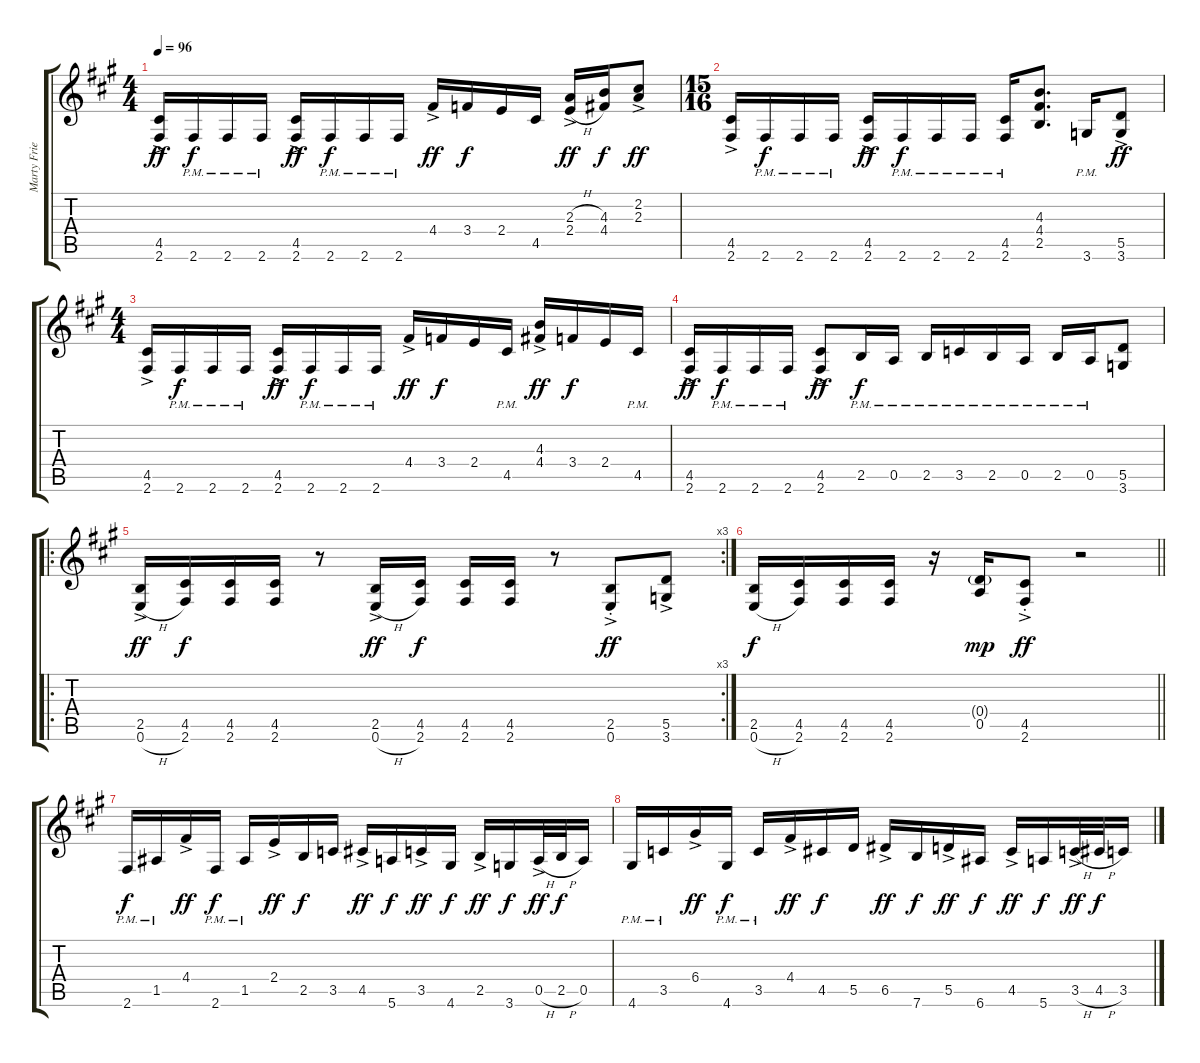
\track ("Marty Friedman" "Marty Frie") {solo instrument distortionguitar}
\staff {score tabs}
\tuning (E4 B3 G3 D3 A2 E2) {hide}
\ts (4 4)
\tempo 96
\clef g2
\ks f#minor
(4.5{ac} 2.6{ac}).16{dy ff} 2.6{pm}.16{dy f} 2.6{pm}.16 2.6{pm}.16 (4.5{ac} 2.6{ac}).16{dy ff} 2.6{pm}.16{dy f} 2.6{pm}.16 2.6{pm}.16 4.4{ac}.16{dy ff} 3.4.16{dy f} 2.4.16 4.5.16 (2.3{h} 2.4{h ac}).16{dy ff} (4.3 4.4).16{dy f} (2.2{ac} 2.3{ac}).8{dy ff} |
\ts (15 16)
(4.5{ac} 2.6{ac}).16 2.6{pm}.16{dy f} 2.6{pm}.16 2.6{pm}.16 (4.5{ac} 2.6{ac}).16{dy ff} 2.6{pm}.16{dy f} 2.6{pm}.16 2.6{pm}.16 (4.5{pm} 2.6{pm}).16 (4.3 4.4 2.5).8{d} 3.6{pm}.16 (5.5{ac} 3.6{ac}).8{dy ff} |
\ts (4 4)
(4.5{ac} 2.6{ac}).16 2.6{pm}.16{dy f} 2.6{pm}.16 2.6{pm}.16 (4.5{ac} 2.6{ac}).16{dy ff} 2.6{pm}.16{dy f} 2.6{pm}.16 2.6{pm}.16 4.4{ac}.16{dy ff} 3.4.16{dy f} 2.4.16 4.5{pm}.16 (4.3 4.4{ac}).16{dy ff} 3.4.16{dy f} 2.4.16 4.5{pm}.16 |
(4.5{ac} 2.6{ac}).16{dy ff} 2.6{pm}.16{dy f} 2.6{pm}.16 2.6{pm}.16 (4.5{ac} 2.6{ac}).8{dy ff} 2.5{pm}.16{dy f} 0.5{pm}.16 2.5{pm}.16 3.5{pm}.16 2.5{pm}.16 0.5{pm}.16 2.5{pm}.16 0.5{pm}.16 (5.5 3.6).8 |
\ro
\rc 3
(2.5 0.6{h ac}).16{dy ff} (4.5 2.6).16{dy f} (4.5 2.6).16 (4.5 2.6).16 r.8 (2.5 0.6{h ac}).16{dy ff} (4.5 2.6).16{dy f} (4.5 2.6).16 (4.5 2.6).16 r.8 (2.5{ac st} 0.6{ac st}).8{dy ff} (5.5{ac} 3.6{ac}).8 |
\barLineRight lightlight
(2.5 0.6{h}).16{dy f} (4.5 2.6).16 (4.5 2.6).16 (4.5 2.6).16 r.16 (0.4{g} 0.5).16{dy mp} (4.5{ac st} 2.6{ac st}).8{dy ff} r.2 |
2.6{pm}.16{dy f} 1.5{pm}.16 4.4{ac}.16{dy ff} 2.6{pm}.16{dy f} 1.5{pm}.16 2.4{ac}.16{dy ff} 2.5.16{dy f} 3.5.16 4.5{ac}.16{dy ff} 5.6.16{dy f} 3.5{ac}.16{dy ff} 4.6.16{dy f} 2.5{ac}.16{dy ff} 3.6.16{dy f} 0.5{h ac}.32{dy ff} 2.5{h}.32{dy f} 0.5.16 |
4.6{pm}.16 3.5{pm}.16 6.4{ac}.16{dy ff} 4.6{pm}.16{dy f} 3.5{pm}.16 4.4{ac}.16{dy ff} 4.5.16{dy f} 5.5.16 6.5{ac}.16{dy ff} 7.6.16{dy f} 5.5{ac}.16{dy ff} 6.6.16{dy f} 4.5{ac}.16{dy ff} 5.6.16{dy f} 3.5{h ac}.32{dy ff} 4.5{h}.32{dy f} 3.5.16
